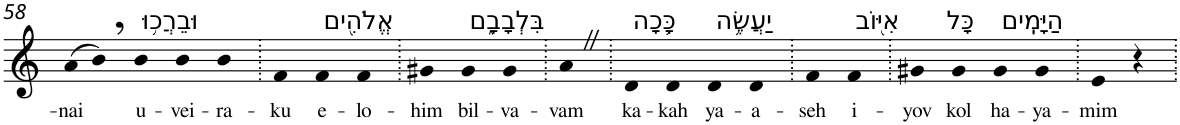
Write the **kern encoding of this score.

**kern	**text
*part1	*part1
*staff1	*staff1
*I"Piano	*
*I'Pno	*
!!LO:PB:g=z
*clefG2	*
*k[]	*
=58	=58
!	!LO:LY:b
(>8a	-nai
8b,)	.
!LO:TX:a:t=וּבֵרֲכ֥וּ	!
!	!LO:LY:b
4b	u-
!	!LO:LY:b
4b	-vei-
!	!LO:LY:b
4b	-ra-
=59.	=59.
!	!LO:LY:b
4f	-ku
!LO:TX:a:t=אֱלֹהִ֖ים	!
!	!LO:LY:b
4f	e-
!	!LO:LY:b
4f	-lo-
=60.	=60.
!	!LO:LY:b
4g#X	-him
!LO:TX:a:t=בִּלְבָבָ֑ם	!
!	!LO:LY:b
4g#	bil-
!	!LO:LY:b
4g#	-va-
=61.	=61.
!	!LO:LY:b
4aZ	-vam
=62.	=62.
!LO:TX:a:t=כָּ֛כָה	!
!	!LO:LY:b
4d	ka-
!	!LO:LY:b
4d	-kah
!LO:TX:a:t=יַעֲשֶׂ֥ה	!
!	!LO:LY:b
4d	ya-
!	!LO:LY:b
4d	-a-
=63.	=63.
!	!LO:LY:b
4f	-seh
!LO:TX:a:t=אִיּ֖וֹב	!
!	!LO:LY:b
4f	i-
=64.	=64.
!	!LO:LY:b
4g#X	-yov
!LO:TX:a:t=כָּל	!
!	!LO:LY:b
4g#	kol
!LO:TX:a:t=הַיָּמִֽים	!
!	!LO:LY:b
4g#	ha-
!	!LO:LY:b
4g#	-ya-
=65.	=65.
!	!LO:LY:b
4e	-mim
4r	.
=.	=.
*-	*-
